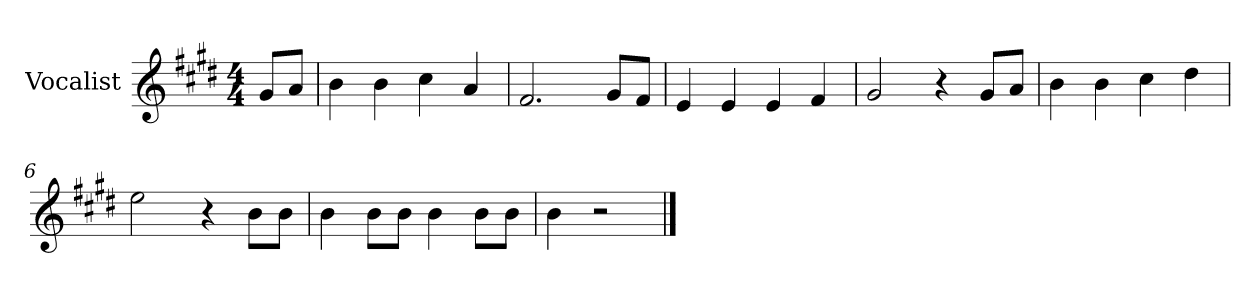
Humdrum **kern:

**kern
*part1
*staff1
*I"Vocalist
*k[f#c#g#d#]
*E:
*M4/4
=
8g#L
8aJ
=1
4b
4b
4cc#
4a
=2
2.f#
8g#L
8f#J
=3
4e
4e
4e
4f#
=4
2g#
4r
8g#L
8aJ
=5
4b
4b
4cc#
4dd#
=6
2ee
4r
8bL
8bJ
=7
4b
8bL
8bJ
4b
8bL
8bJ
=8
4b
2r
==
*-
